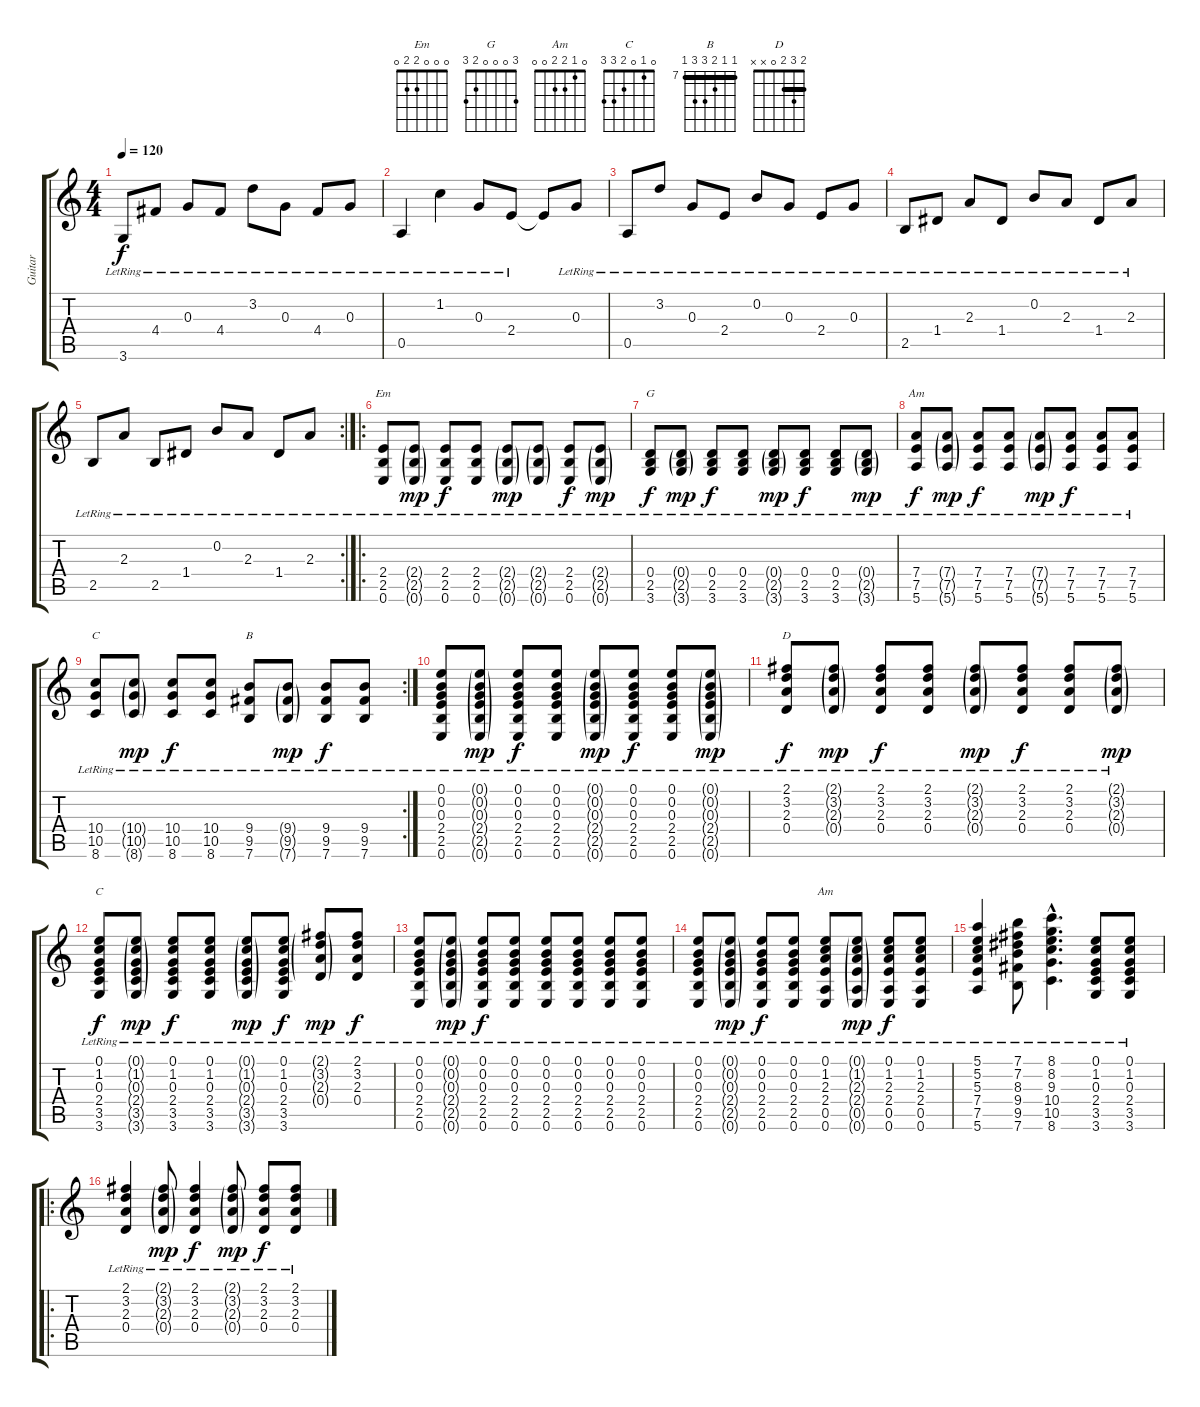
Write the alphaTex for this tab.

\track ("Guitar" "Guitar") {instrument acousticguitarnylon}
\staff {score tabs}
\tuning (E4 B3 G3 D3 A2 E2) {hide}
\chord ("Em" 0 0 0 2 2 0)
\chord ("G" 3 0 0 0 2 3)
\chord ("Am" 5 5 5 7 7 5) {firstfret 5 barre 5}
\chord ("C" 8 8 9 10 10 8) {firstfret 8 barre 8}
\chord ("B" 7 7 8 9 9 7) {firstfret 7 barre 7}
\chord ("D" 2 3 2 0 x x) {barre 2}
\chord ("C" 0 1 0 2 3 3)
\chord ("Am" 0 1 2 2 0 0)
\ts (4 4)
\tempo 120
\clef g2
\ks c
3.6{lr}.8{dy f} 4.4{lr}.8 0.3{lr}.8 4.4{lr}.8 3.2{lr}.8 0.3{lr}.8 4.4{lr}.8 0.3{lr}.8 |
0.5{lr}.4 1.2{lr}.4 0.3{lr}.8 2.4{lr}.8 2.4{t}.8 0.3{lr}.8 |
0.5{lr}.8 3.2{lr}.8 0.3{lr}.8 2.4{lr}.8 0.2{lr}.8 0.3{lr}.8 2.4{lr}.8 0.3{lr}.8 |
2.5{lr}.8 1.4{lr}.8 2.3{lr}.8 1.4{lr}.8 0.2{lr}.8 2.3{lr}.8 1.4{lr}.8 2.3{lr}.8 |
\rc 2
2.5{lr}.8 2.3{lr}.8 2.5{lr}.8 1.4{lr}.8 0.2{lr}.8 2.3{lr}.8 1.4{lr}.8 2.3{lr}.8 |
\ro
(2.4{lr} 2.5{lr} 0.6{lr}).8{ch "Em"} (2.4{g lr} 2.5{g lr} 0.6{g lr}).8{dy mp} (2.4{lr} 2.5{lr} 0.6{lr}).8{dy f} (2.4{lr} 2.5{lr} 0.6{lr}).8 (2.4{g lr} 2.5{g lr} 0.6{g lr}).8{dy mp} (2.4{g lr} 2.5{g lr} 0.6{g lr}).8 (2.4{lr} 2.5{lr} 0.6{lr}).8{dy f} (2.4{g lr} 2.5{g lr} 0.6{g lr}).8{dy mp} |
(0.4{lr} 2.5{lr} 3.6{lr}).8{ch "G" dy f} (0.4{g lr} 2.5{g lr} 3.6{g lr}).8{dy mp} (0.4{lr} 2.5{lr} 3.6{lr}).8{dy f} (0.4{lr} 2.5{lr} 3.6{lr}).8 (0.4{g lr} 2.5{g lr} 3.6{g lr}).8{dy mp} (0.4{lr} 2.5{lr} 3.6{lr}).8{dy f} (0.4{lr} 2.5{lr} 3.6{lr}).8 (0.4{g lr} 2.5{g lr} 3.6{g lr}).8{dy mp} |
(7.4{lr} 7.5{lr} 5.6{lr}).8{ch "Am" dy f} (7.4{g lr} 7.5{g lr} 5.6{g lr}).8{dy mp} (7.4{lr} 7.5{lr} 5.6{lr}).8{dy f} (7.4{lr} 7.5{lr} 5.6{lr}).8 (7.4{g lr} 7.5{g lr} 5.6{g lr}).8{dy mp} (7.4{lr} 7.5{lr} 5.6{lr}).8{dy f} (7.4{lr} 7.5{lr} 5.6{lr}).8 (7.4{lr} 7.5{lr} 5.6{lr}).8 |
\rc 2
(10.4{lr} 10.5{lr} 8.6{lr}).8{ch "C"} (10.4{g lr} 10.5{g lr} 8.6{g lr}).8{dy mp} (10.4{lr} 10.5{lr} 8.6{lr}).8{dy f} (10.4{lr} 10.5{lr} 8.6{lr}).8 (9.4{lr} 9.5{lr} 7.6{lr}).8{ch "B"} (9.4{g lr} 9.5{g lr} 7.6{g lr}).8{dy mp} (9.4{lr} 9.5{lr} 7.6{lr}).8{dy f} (9.4{lr} 9.5{lr} 7.6{lr}).8 |
(0.1{lr} 0.2{lr} 0.3{lr} 2.4{lr} 2.5{lr} 0.6{lr}).8 (0.1{g lr} 0.2{g lr} 0.3{g lr} 2.4{g lr} 2.5{g lr} 0.6{g lr}).8{dy mp} (0.1{lr} 0.2{lr} 0.3{lr} 2.4{lr} 2.5{lr} 0.6{lr}).8{dy f} (0.1{lr} 0.2{lr} 0.3{lr} 2.4{lr} 2.5{lr} 0.6{lr}).8 (0.1{g lr} 0.2{g lr} 0.3{g lr} 2.4{g lr} 2.5{g lr} 0.6{g lr}).8{dy mp} (0.1{lr} 0.2{lr} 0.3{lr} 2.4{lr} 2.5{lr} 0.6{lr}).8{dy f} (0.1{lr} 0.2{lr} 0.3{lr} 2.4{lr} 2.5{lr} 0.6{lr}).8 (0.1{g lr} 0.2{g lr} 0.3{g lr} 2.4{g lr} 2.5{g lr} 0.6{g lr}).8{dy mp} |
(2.1{lr} 3.2{lr} 2.3{lr} 0.4{lr}).8{ch "D" dy f} (2.1{g lr} 3.2{g lr} 2.3{g lr} 0.4{g lr}).8{dy mp} (2.1{lr} 3.2{lr} 2.3{lr} 0.4{lr}).8{dy f} (2.1{lr} 3.2{lr} 2.3{lr} 0.4{lr}).8 (2.1{g lr} 3.2{g lr} 2.3{g lr} 0.4{g lr}).8{dy mp} (2.1{lr} 3.2{lr} 2.3{lr} 0.4{lr}).8{dy f} (2.1{lr} 3.2{lr} 2.3{lr} 0.4{lr}).8 (2.1{g lr} 3.2{g lr} 2.3{g lr} 0.4{g lr}).8{dy mp} |
(0.1{lr} 1.2{lr} 0.3{lr} 2.4{lr} 3.5{lr} 3.6{lr}).8{ch "C" dy f} (0.1{g lr} 1.2{g lr} 0.3{g lr} 2.4{g lr} 3.5{g lr} 3.6{g lr}).8{dy mp} (0.1{lr} 1.2{lr} 0.3{lr} 2.4{lr} 3.5{lr} 3.6{lr}).8{dy f} (0.1{lr} 1.2{lr} 0.3{lr} 2.4{lr} 3.5{lr} 3.6{lr}).8 (0.1{g lr} 1.2{g lr} 0.3{g lr} 2.4{g lr} 3.5{g lr} 3.6{g lr}).8{dy mp} (0.1{lr} 1.2{lr} 0.3{lr} 2.4{lr} 3.5{lr} 3.6{lr}).8{dy f} (2.1{g lr} 3.2{g lr} 2.3{g lr} 0.4{g lr}).8{dy mp} (2.1{lr} 3.2{lr} 2.3{lr} 0.4{lr}).8{dy f} |
(0.1{lr} 0.2{lr} 0.3{lr} 2.4{lr} 2.5{lr} 0.6{lr}).8 (0.1{g lr} 0.2{g lr} 0.3{g lr} 2.4{g lr} 2.5{g lr} 0.6{g lr}).8{dy mp} (0.1{lr} 0.2{lr} 0.3{lr} 2.4{lr} 2.5{lr} 0.6{lr}).8{dy f} (0.1{lr} 0.2{lr} 0.3{lr} 2.4{lr} 2.5{lr} 0.6{lr}).8 (0.1{lr} 0.2{lr} 0.3{lr} 2.4{lr} 2.5{lr} 0.6{lr}).8 (0.1{lr} 0.2{lr} 0.3{lr} 2.4{lr} 2.5{lr} 0.6{lr}).8 (0.1{lr} 0.2{lr} 0.3{lr} 2.4{lr} 2.5{lr} 0.6{lr}).8 (0.1{lr} 0.2{lr} 0.3{lr} 2.4{lr} 2.5{lr} 0.6{lr}).8 |
(0.1{lr} 0.2{lr} 0.3{lr} 2.4{lr} 2.5{lr} 0.6{lr}).8 (0.1{g lr} 0.2{g lr} 0.3{g lr} 2.4{g lr} 2.5{g lr} 0.6{g lr}).8{dy mp} (0.1{lr} 0.2{lr} 0.3{lr} 2.4{lr} 2.5{lr} 0.6{lr}).8{dy f} (0.1{lr} 0.2{lr} 0.3{lr} 2.4{lr} 2.5{lr} 0.6{lr}).8 (0.1{lr} 1.2{lr} 2.3{lr} 2.4{lr} 0.5{lr} 0.6{lr}).8{ch "Am"} (0.1{g lr} 1.2{g lr} 2.3{g lr} 2.4{g lr} 0.5{g lr} 0.6{g lr}).8{dy mp} (0.1{lr} 1.2{lr} 2.3{lr} 2.4{lr} 0.5{lr} 0.6{lr}).8{dy f} (0.1{lr} 1.2{lr} 2.3{lr} 2.4{lr} 0.5{lr} 0.6{lr}).8 |
(5.1{lr} 5.2{lr} 5.3{lr} 7.4{lr} 7.5{lr} 5.6{lr}).4 (7.1{lr} 7.2{lr} 8.3{lr} 9.4{lr} 9.5{lr} 7.6{lr}).8 (8.1{hac lr} 8.2{hac lr} 9.3{hac lr} 10.4{hac lr} 10.5{hac lr} 8.6{hac lr}).4{d} (0.1{lr} 1.2{lr} 0.3{lr} 2.4{lr} 3.5{lr} 3.6{lr}).8 (0.1{lr} 1.2{lr} 0.3{lr} 2.4{lr} 3.5{lr} 3.6{lr}).8 |
\ro
(2.1{lr} 3.2{lr} 2.3{lr} 0.4{lr}).4 (2.1{g lr} 3.2{g lr} 2.3{g lr} 0.4{g lr}).8{dy mp} (2.1{lr} 3.2{lr} 2.3{lr} 0.4{lr}).4{dy f} (2.1{g lr} 3.2{g lr} 2.3{g lr} 0.4{g lr}).8{dy mp} (2.1{lr} 3.2{lr} 2.3{lr} 0.4{lr}).8{dy f} (2.1{lr} 3.2{lr} 2.3{lr} 0.4{lr}).8
